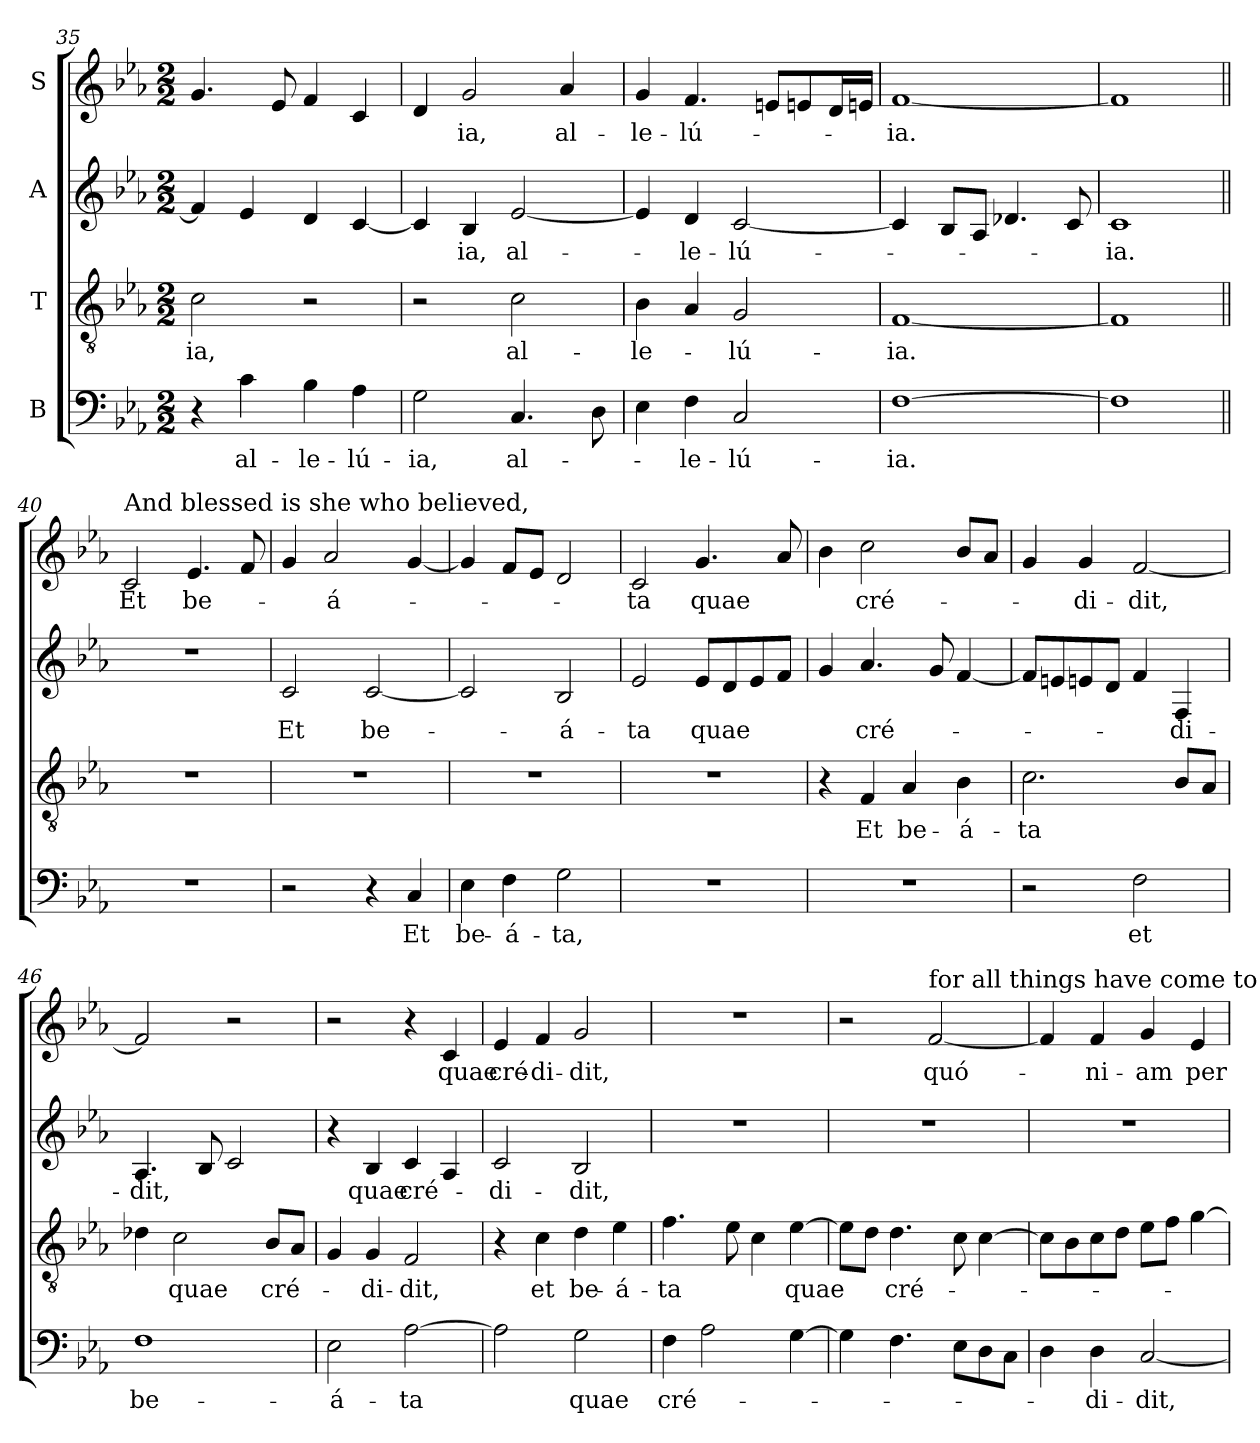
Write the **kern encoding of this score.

**kern	**text	**kern	**text	**kern	**text	**kern	**text
*part4	*part4	*part3	*part3	*part2	*part2	*part1	*part1
*staff4	*staff4	*staff3	*staff3	*staff2	*staff2	*staff1	*staff1
*I"B	*	*I"T	*	*I"A	*	*I"S	*
*clefF4	*	*clefGv2	*	*clefG2	*	*clefG2	*
*k[b-e-a-]	*	*k[b-e-a-]	*	*k[b-e-a-]	*	*k[b-e-a-]	*
*E-:	*	*E-:	*	*E-:	*	*E-:	*
*M2/2	*	*M2/2	*	*M2/2	*	*M2/2	*
=35	=35	=35	=35	=35	=35	=35	=35
!	!	!	!LO:LY:b	!	!	!	!
4r	.	2c\	-ia,	4f/]	.	4.g/	.
!	!LO:LY:b	!	!	!	!	!	!
4c\	al-	.	.	4e-/	.	.	.
.	.	.	.	.	.	8e-/	.
!	!LO:LY:b	!	!	!	!	!	!
4B-\	-le-	2r	.	4d/	.	4f/	.
!	!LO:LY:b	!	!	!	!	!	!
4A-\	-lú-	.	.	[4c/	.	4c/	.
=36	=36	=36	=36	=36	=36	=36	=36
!	!LO:LY:b	!	!	!	!	!	!
2G\	-ia,	2r	.	4c/]	.	4d/	.
!	!	!	!	!	!LO:LY:b	!	!LO:LY:b
.	.	.	.	4B-/	-ia,	2g/	-ia,
!	!LO:LY:b	!	!LO:LY:b	!	!LO:LY:b	!	!
4.C/	al-	2c\	al-	[2e-/	al-	.	.
!	!	!	!	!	!	!	!LO:LY:b
.	.	.	.	.	.	4a-/	al-
8D\	.	.	.	.	.	.	.
=37	=37	=37	=37	=37	=37	=37	=37
!	!	!	!LO:LY:b	!	!	!	!LO:LY:b
4E-\	.	4B-\	-le-	4e-/]	.	4g/	-le-
!	!LO:LY:b	!	!	!	!LO:LY:b	!	!LO:LY:b
4F\	-le-	4A-/	.	4d/	-le-	4.f/	-lú-
!	!LO:LY:b	!	!LO:LY:b	!	!LO:LY:b	!	!
2C/	-lú-	2G/	-lú-	[2c/	-lú-	.	.
.	.	.	.	.	.	8eni/L	.
.	.	.	.	.	.	8eni/	.
.	.	.	.	.	.	16d/L	.
.	.	.	.	.	.	16eni/JJ	.
!!LO:LB:g=z
=38	=38	=38	=38	=38	=38	=38	=38
!	!LO:LY:b	!	!LO:LY:b	!	!	!	!LO:LY:b
[1F	-ia.	[1F	-ia.	4c/]	.	[1f	-ia.
.	.	.	.	8B-/L	.	.	.
.	.	.	.	8A-/J	.	.	.
.	.	.	.	4.d-X/	.	.	.
.	.	.	.	8c/	.	.	.
=39	=39	=39	=39	=39	=39	=39	=39
!	!	!	!	!	!LO:LY:b	!	!
1F]	.	1F]	.	1c	-ia.	1f]	.
=40||	=40||	=40||	=40||	=40||	=40||	=40||	=40||
!	!	!	!	!	!	!LO:TX:a:t=And blessed is she who believed,	!
!	!	!	!	!	!	!	!LO:LY:b
1r	.	1r	.	1r	.	2c/	Et
!	!	!	!	!	!	!	!LO:LY:b
.	.	.	.	.	.	4.e-/	be-
.	.	.	.	.	.	8f/	.
=41	=41	=41	=41	=41	=41	=41	=41
!	!	!	!	!	!LO:LY:b	!	!
2r	.	1r	.	2c/	Et	4g/	.
!	!	!	!	!	!	!	!LO:LY:b
.	.	.	.	.	.	2a-/	-á-
!	!	!	!	!	!LO:LY:b	!	!
4r	.	.	.	[2c/	be-	.	.
!	!LO:LY:b	!	!	!	!	!	!
4C/	Et	.	.	.	.	[4g/	.
=42	=42	=42	=42	=42	=42	=42	=42
!	!LO:LY:b	!	!	!	!	!	!
4E-\	be-	1r	.	2c/]	.	4g/]	.
!	!LO:LY:b	!	!	!	!	!	!
4F\	-á-	.	.	.	.	8f/L	.
.	.	.	.	.	.	8e-/J	.
!	!LO:LY:b	!	!	!	!LO:LY:b	!	!
2G\	-ta,	.	.	2B-/	-á-	2d/	.
=43	=43	=43	=43	=43	=43	=43	=43
!	!	!	!	!	!LO:LY:b	!	!LO:LY:b
1r	.	1r	.	2e-/	-ta	2c/	-ta
!	!	!	!	!	!LO:LY:b	!	!LO:LY:b
.	.	.	.	8e-/L	quae	4.g/	quae
.	.	.	.	8d/	.	.	.
.	.	.	.	8e-/	.	.	.
.	.	.	.	8f/J	.	8a-/	.
!!LO:PB:g=z
=44	=44	=44	=44	=44	=44	=44	=44
1r	.	4r	.	4g/	.	4b-\	.
!	!	!	!LO:LY:b	!	!LO:LY:b	!	!LO:LY:b
.	.	4F/	Et	4.a-/	cré-	2cc\	cré-
!	!	!	!LO:LY:b	!	!	!	!
.	.	4A-/	be-	.	.	.	.
.	.	.	.	8g/	.	.	.
!	!	!	!LO:LY:b	!	!	!	!
.	.	4B-\	-á-	[4f/	.	8b-/L	.
.	.	.	.	.	.	8a-/J	.
=45	=45	=45	=45	=45	=45	=45	=45
!	!	!	!LO:LY:b	!	!	!	!
2r	.	2.c\	-ta	8f/L]	.	4g/	.
.	.	.	.	8eni/	.	.	.
!	!	!	!	!	!	!	!LO:LY:b
.	.	.	.	8eni/	.	4g/	-di-
.	.	.	.	8d/J	.	.	.
!	!LO:LY:b	!	!	!	!	!	!LO:LY:b
2F\	et	.	.	4f/	.	[2f/	-dit,
!	!	!	!	!	!LO:LY:b	!	!
.	.	8B-/L	.	4F/	-di-	.	.
.	.	8A-/J	.	.	.	.	.
=46	=46	=46	=46	=46	=46	=46	=46
!	!LO:LY:b	!	!	!	!LO:LY:b	!	!
1F	be-	4d-X\	.	4.A-/	-dit,	2f/]	.
!	!	!	!LO:LY:b	!	!	!	!
.	.	2c\	quae	.	.	.	.
.	.	.	.	8B-/	.	.	.
.	.	.	.	2c/	.	2r	.
!	!	!	!LO:LY:b	!	!	!	!
.	.	8B-/L	cré-	.	.	.	.
.	.	8A-/J	.	.	.	.	.
=47	=47	=47	=47	=47	=47	=47	=47
!	!LO:LY:b	!	!	!	!	!	!
2E-\	-á-	4G/	.	4r	.	2r	.
!	!	!	!LO:LY:b	!	!LO:LY:b	!	!
.	.	4G/	-di-	4B-/	quae	.	.
!	!LO:LY:b	!	!LO:LY:b	!	!LO:LY:b	!	!
[2A-\	-ta	2F/	-dit,	4c/	cré-	4r	.
!	!	!	!	!	!	!	!LO:LY:b
.	.	.	.	4A-/	.	4c/	quae
=48	=48	=48	=48	=48	=48	=48	=48
!	!	!	!	!	!LO:LY:b	!	!LO:LY:b
2A-\]	.	4r	.	2c/	-di-	4e-/	cré-
!	!	!	!LO:LY:b	!	!	!	!LO:LY:b
.	.	4c\	et	.	.	4f/	-di-
!	!LO:LY:b	!	!LO:LY:b	!	!LO:LY:b	!	!LO:LY:b
2G\	quae	4d\	be-	2B-/	-dit,	2g/	-dit,
!	!	!	!LO:LY:b	!	!	!	!
.	.	4e-\	-á-	.	.	.	.
!!LO:LB:g=z
=49	=49	=49	=49	=49	=49	=49	=49
!	!LO:LY:b	!	!LO:LY:b	!	!	!	!
4F\	cré-	4.f\	-ta	1r	.	1r	.
2A-\	.	.	.	.	.	.	.
.	.	8e-\	.	.	.	.	.
.	.	4c\	.	.	.	.	.
!	!	!	!LO:LY:b	!	!	!	!
[4G\	.	[4e-\	quae	.	.	.	.
=50	=50	=50	=50	=50	=50	=50	=50
4G\]	.	8e-\L]	.	1r	.	2r	.
.	.	8d\J	.	.	.	.	.
!	!	!	!LO:LY:b	!	!	!	!
4.F\	.	4.d\	cré-	.	.	.	.
!	!	!	!	!	!	!LO:TX:a:t=for all things have come to pass	!
!	!	!	!	!	!	!	!LO:LY:b
.	.	.	.	.	.	[2f/	quó-
8E-\L	.	8c\	.	.	.	.	.
8D\	.	[4c\	.	.	.	.	.
8C\J	.	.	.	.	.	.	.
=51	=51	=51	=51	=51	=51	=51	=51
4D\	.	8c\L]	.	1r	.	4f/]	.
.	.	8B-\	.	.	.	.	.
!	!LO:LY:b	!	!	!	!	!	!LO:LY:b
4D\	-di-	8c\	.	.	.	4f/	-ni-
.	.	8d\J	.	.	.	.	.
!	!LO:LY:b	!	!	!	!	!	!LO:LY:b
[2C/	-dit,	8e-\L	.	.	.	4g/	-am
.	.	8f\J	.	.	.	.	.
!	!	!	!	!	!	!	!LO:LY:b
.	.	[4g\	.	.	.	4e-/	per-
=	=	=	=	=	=	=	=
*-	*-	*-	*-	*-	*-	*-	*-
